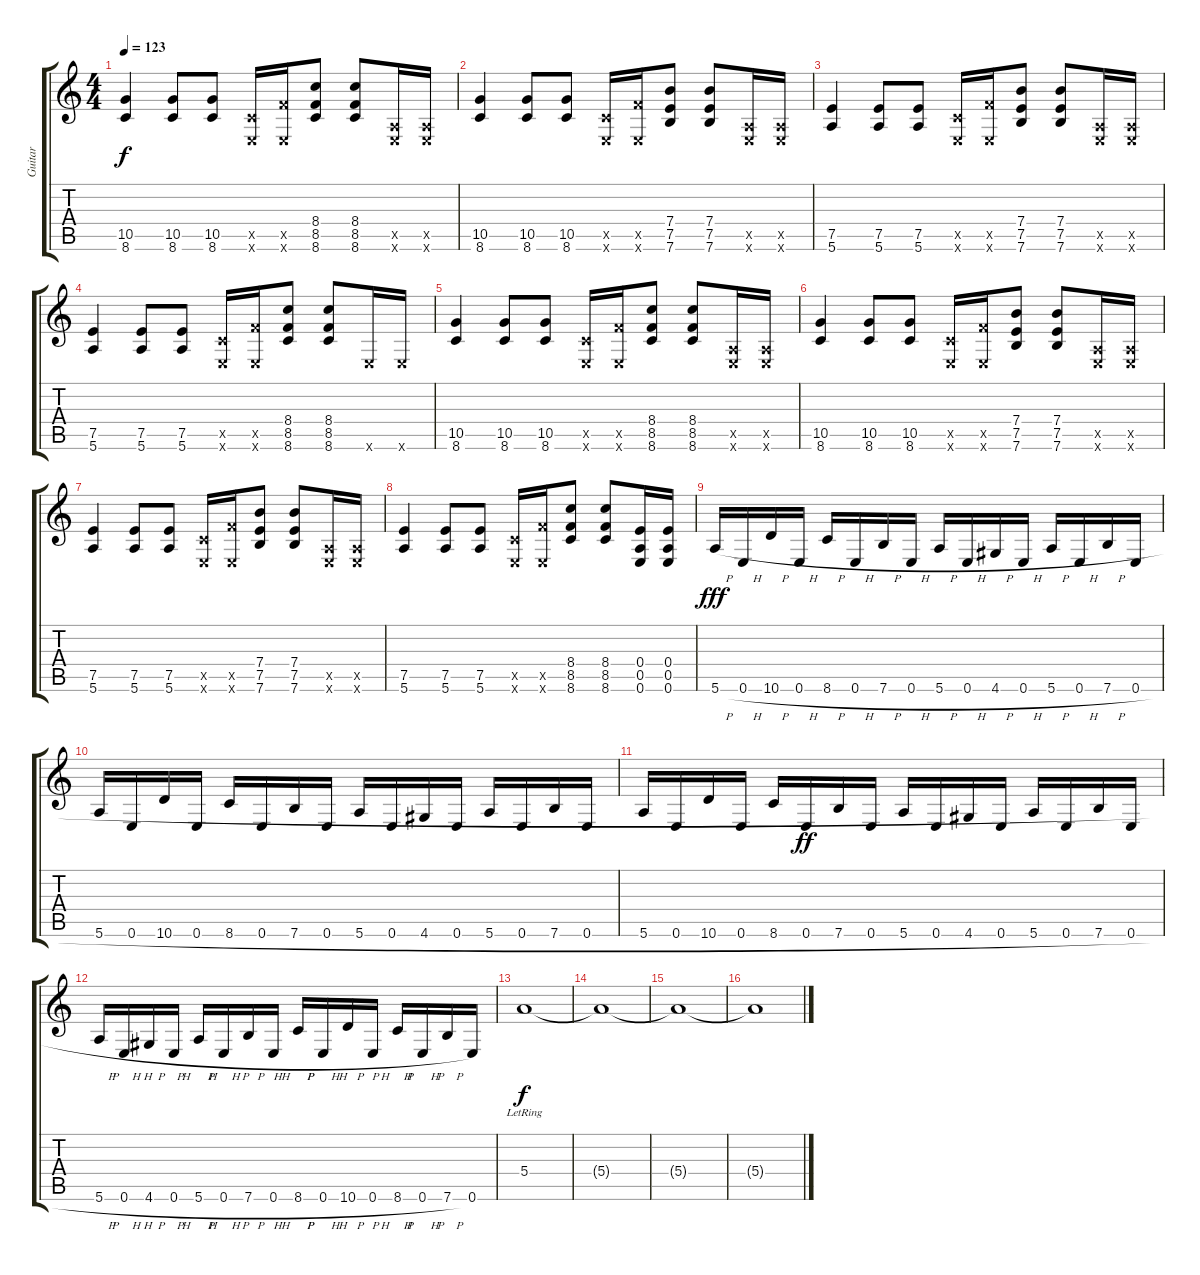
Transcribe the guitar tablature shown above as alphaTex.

\track ("Guitar" "Guitar") {instrument distortionguitar}
\staff {score tabs}
\tuning (E4 B3 G3 E3 A2 E2) {hide}
\ts (4 4)
\tempo 123
\clef g2
\ks c
(10.5 8.6).4{dy f} (10.5 8.6).8 (10.5 8.6).8 (3.5{x} 0.6{x}).16 (8.5{x} 0.6{x}).16 (8.4 8.5 8.6).8 (8.4 8.5 8.6).8 (0.5{x} 0.6{x}).16 (0.5{x} 0.6{x}).16 |
(10.5 8.6).4 (10.5 8.6).8 (10.5 8.6).8 (3.5{x} 0.6{x}).16 (8.5{x} 0.6{x}).16 (7.4 7.5 7.6).8 (7.4 7.5 7.6).8 (0.5{x} 0.6{x}).16 (0.5{x} 0.6{x}).16 |
(7.5 5.6).4 (7.5 5.6).8 (7.5 5.6).8 (3.5{x} 0.6{x}).16 (8.5{x} 0.6{x}).16 (7.4 7.5 7.6).8 (7.4 7.5 7.6).8 (0.5{x} 0.6{x}).16 (0.5{x} 0.6{x}).16 |
(7.5 5.6).4 (7.5 5.6).8 (7.5 5.6).8 (3.5{x} 0.6{x}).16 (8.5{x} 0.6{x}).16 (8.4 8.5 8.6).8 (8.4 8.5 8.6).8 0.6{x}.16 0.6{x}.16 |
(10.5 8.6).4 (10.5 8.6).8 (10.5 8.6).8 (3.5{x} 0.6{x}).16 (8.5{x} 0.6{x}).16 (8.4 8.5 8.6).8 (8.4 8.5 8.6).8 (0.5{x} 0.6{x}).16 (0.5{x} 0.6{x}).16 |
(10.5 8.6).4 (10.5 8.6).8 (10.5 8.6).8 (3.5{x} 0.6{x}).16 (8.5{x} 0.6{x}).16 (7.4 7.5 7.6).8 (7.4 7.5 7.6).8 (0.5{x} 0.6{x}).16 (0.5{x} 0.6{x}).16 |
(7.5 5.6).4 (7.5 5.6).8 (7.5 5.6).8 (3.5{x} 0.6{x}).16 (8.5{x} 0.6{x}).16 (7.4 7.5 7.6).8 (7.4 7.5 7.6).8 (0.5{x} 0.6{x}).16 (0.5{x} 0.6{x}).16 |
(7.5 5.6).4 (7.5 5.6).8 (7.5 5.6).8 (3.5{x} 0.6{x}).16 (8.5{x} 0.6{x}).16 (8.4 8.5 8.6).8 (8.4 8.5 8.6).8 (0.4 0.5 0.6).16 (0.4 0.5 0.6).16 |
5.6{h}.16{dy fff} 0.6{h}.16 10.6{h}.16 0.6{h}.16 8.6{h}.16 0.6{h}.16 7.6{h}.16 0.6{h}.16 5.6{h}.16 0.6{h}.16 4.6{h}.16 0.6{h}.16 5.6{h}.16 0.6{h}.16 7.6{h}.16 0.6{h}.16 |
5.6{h}.16 0.6{h}.16 10.6{h}.16 0.6{h}.16 8.6{h}.16 0.6{h}.16 7.6{h}.16 0.6{h}.16 5.6{h}.16 0.6{h}.16 4.6{h}.16 0.6{h}.16 5.6{h}.16 0.6{h}.16 7.6{h}.16 0.6{h}.16 |
5.6{h}.16 0.6{h}.16 10.6{h}.16 0.6{h}.16 8.6{h}.16 0.6{h}.16{dy ff} 7.6{h}.16 0.6{h}.16 5.6{h}.16 0.6{h}.16 4.6{h}.16 0.6{h}.16 5.6{h}.16 0.6{h}.16 7.6{h}.16 0.6{h}.16 |
5.6{h}.16 0.6{h}.16 4.6{h}.16 0.6{h}.16 5.6{h}.16 0.6{h}.16 7.6{h}.16 0.6{h}.16 8.6{h}.16 0.6{h}.16 10.6{h}.16 0.6{h}.16 8.6{h}.16 0.6{h}.16 7.6{h}.16 0.6.16 |
5.4{lr}.1{dy f volume 7} |
5.4{t}.1 |
5.4{t}.1 |
5.4{t}.1
